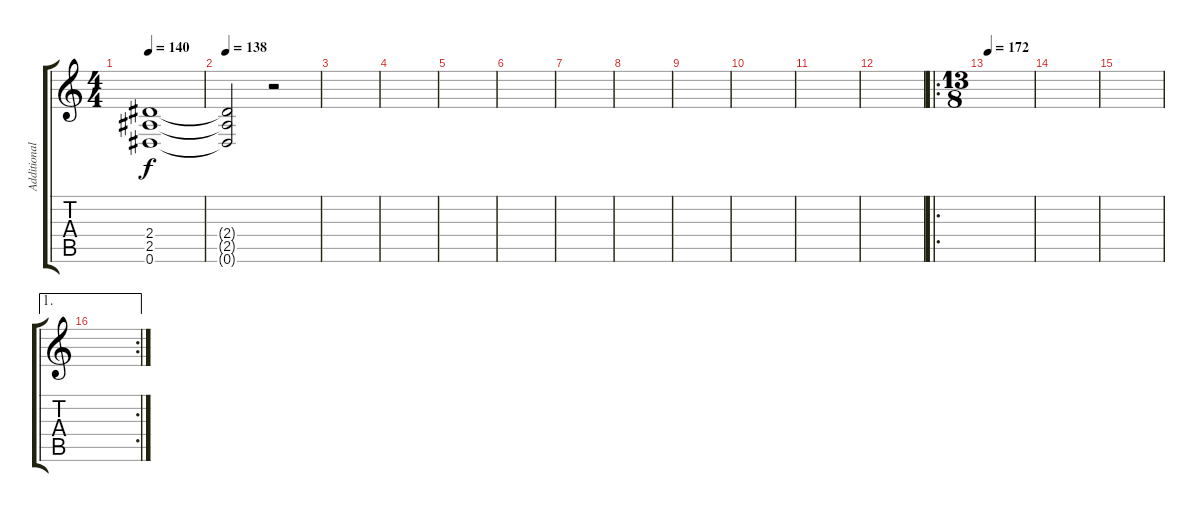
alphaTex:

\track ("Additional Guitar" "Additional") {instrument distortionguitar}
\staff {score tabs}
\tuning (Eb4 Bb3 Gb3 Db3 Ab2 Eb2) {hide}
\ts (4 4)
\tempo 140
\clef g2
\ks c
(2.4{t} 2.5{t} 0.6{t}).1{dy f volume 0} |
\tempo 138
(2.4{t} 2.5{t} 0.6{t}).2 r.2 |
|
|
|
|
|
|
|
|
|
|
\ro
\ts (13 8)
\tempo 172
|
|
|
\ae 1
\rc 2
